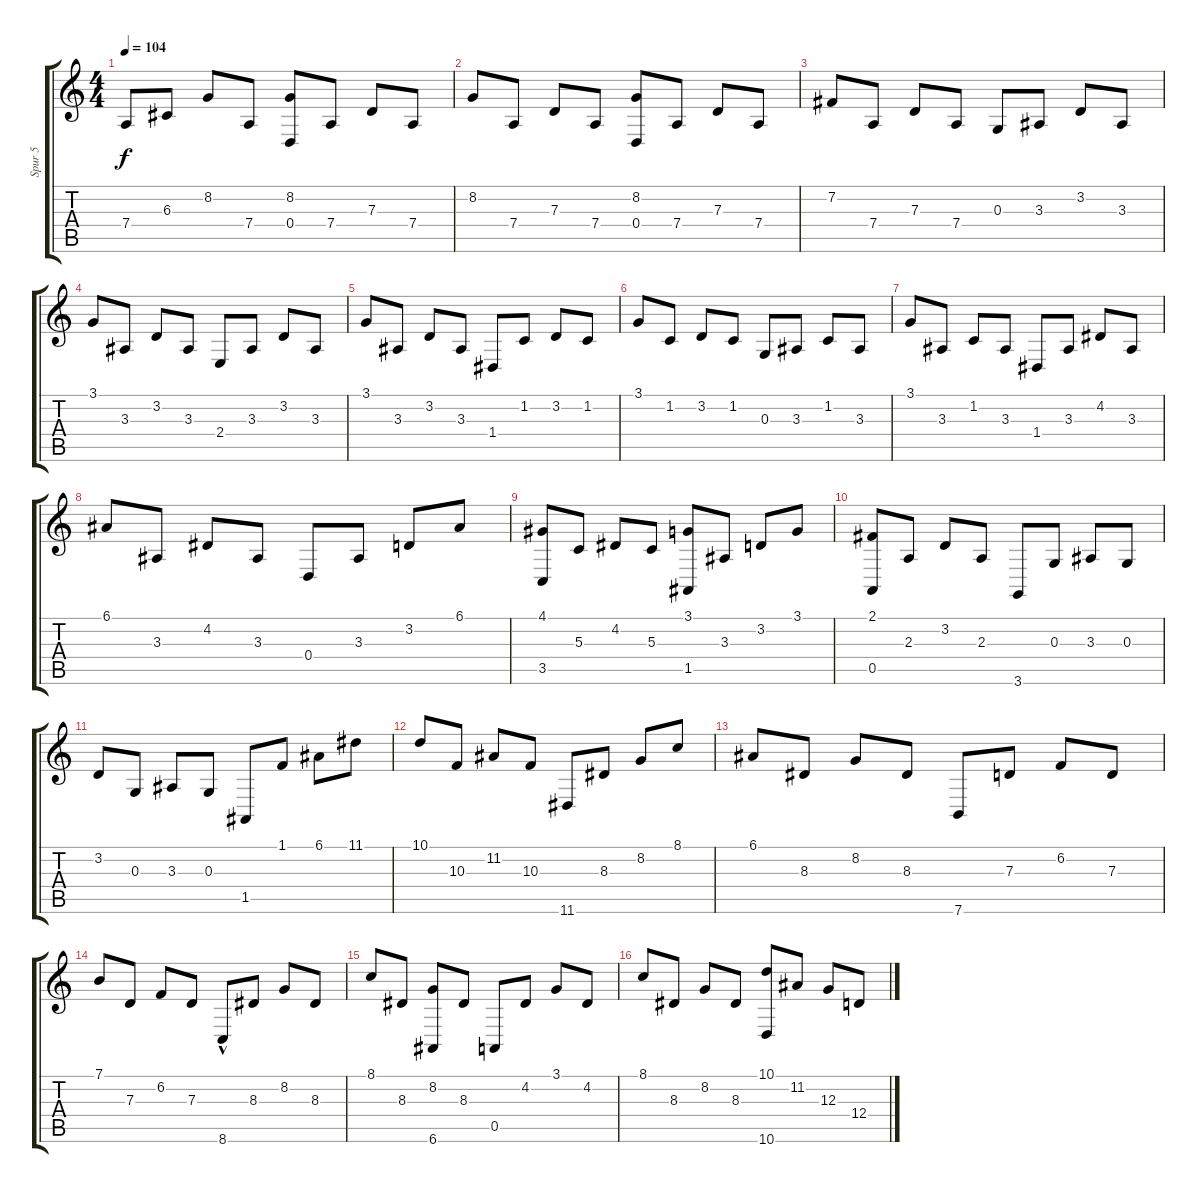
\track ("Spur 5" "Spur 5") {instrument brightacousticpiano}
\staff {score tabs}
\tuning (E4 B3 G3 D3 A2 E2) {hide}
\ts (4 4)
\tempo 104
\clef g2
\ks c
7.4.8{dy f} 6.3.8 8.2.8 7.4.8 (8.2 0.4).8 7.4.8 7.3.8 7.4.8 |
8.2.8 7.4.8 7.3.8 7.4.8 (8.2 0.4).8 7.4.8 7.3.8 7.4.8 |
7.2.8 7.4.8 7.3.8 7.4.8 0.3.8 3.3.8 3.2.8 3.3.8 |
3.1.8 3.3.8 3.2.8 3.3.8 2.4.8 3.3.8 3.2.8 3.3.8 |
3.1.8 3.3.8 3.2.8 3.3.8 1.4.8 1.2.8 3.2.8 1.2.8 |
3.1.8 1.2.8 3.2.8 1.2.8 0.3.8 3.3.8 1.2.8 3.3.8 |
3.1.8 3.3.8 1.2.8 3.3.8 1.4.8 3.3.8 4.2.8 3.3.8 |
6.1.8 3.3.8 4.2.8 3.3.8 0.4.8 3.3.8 3.2.8 6.1.8 |
(4.1 3.5).8 5.3.8 4.2.8 5.3.8 (3.1 1.5).8 3.3.8 3.2.8 3.1.8 |
(2.1 0.5).8 2.3.8 3.2.8 2.3.8 3.6.8 0.3.8 3.3.8 0.3.8 |
3.2.8 0.3.8 3.3.8 0.3.8 1.5.8 1.1.8 6.1.8 11.1.8 |
10.1.8 10.3.8 11.2.8 10.3.8 11.6.8 8.3.8 8.2.8 8.1.8 |
6.1.8 8.3.8 8.2.8 8.3.8 7.6.8 7.3.8 6.2.8 7.3.8 |
7.1.8 7.3.8 6.2.8 7.3.8 8.6{hac}.8 8.3.8 8.2.8 8.3.8 |
8.1.8 8.3.8 (8.2 6.6).8 8.3.8 0.5.8 4.2.8 3.1.8 4.2.8 |
8.1.8 8.3.8 8.2.8 8.3.8 (10.1 10.6).8 11.2.8 12.3.8 12.4.8
